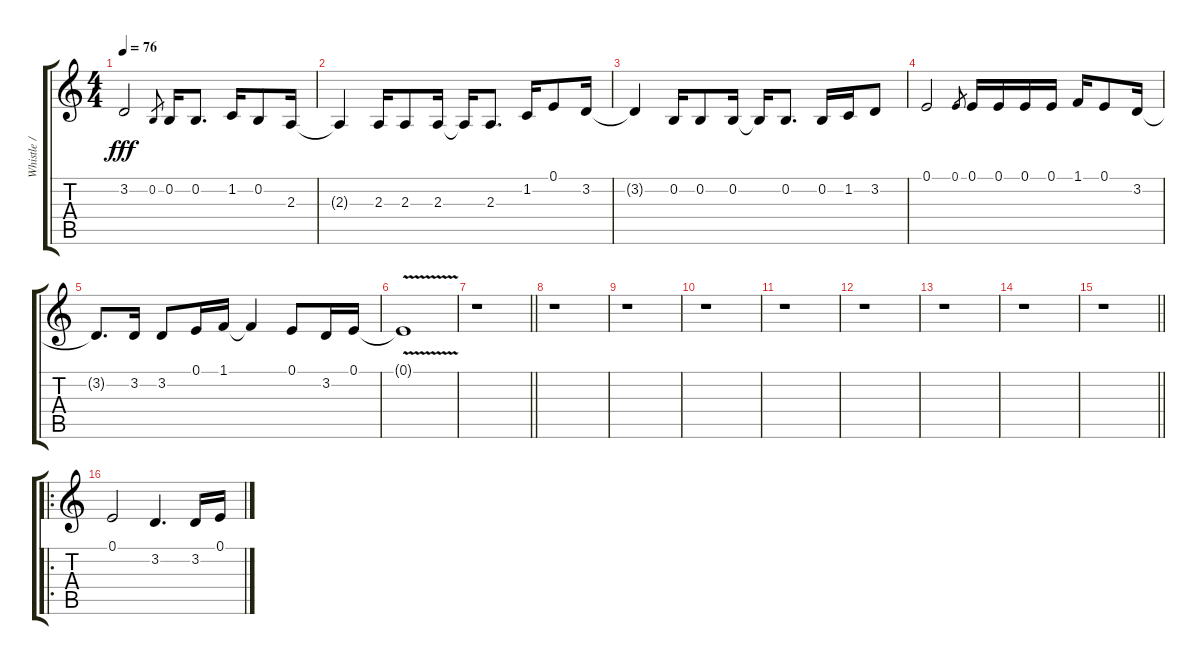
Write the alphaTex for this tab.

\track ("Whistle / Vocal" "Whistle / ") {instrument lead2sawtooth}
\staff {score tabs}
\tuning (E4 B3 G3 D3 A2 E2) {hide}
\ts (4 4)
\tempo 76
\clef g2
\ks c
3.2.2{dy fff} 0.2.8{gr} 0.2.16 0.2.8{d} 1.2.16 0.2.8 2.3.16 |
2.3{t}.4 2.3.16 2.3.8 2.3.16 2.3{t}.16 2.3.8{d} 1.2.16 0.1.8 3.2.16 |
3.2{t}.4 0.2.16 0.2.8 0.2.16 0.2{t}.16 0.2.8{d} 0.2.16 1.2.16 3.2.8 |
0.1.2 0.1.8{gr} 0.1.16 0.1.16 0.1.16 0.1.16 1.1.16 0.1.8 3.2.16 |
3.2{t}.8{d} 3.2.16 3.2.8 0.1.16 1.1.16 1.1{t}.4 0.1.8 3.2.16 0.1.16 |
0.1{v t}.1 |
\barLineRight lightlight
r.1 |
r.1 |
r.1 |
r.1 |
r.1 |
r.1 |
r.1 |
r.1 |
\barLineRight lightlight
r.1 |
\ro
0.1.2 3.2.4{d} 3.2.16 0.1.16
